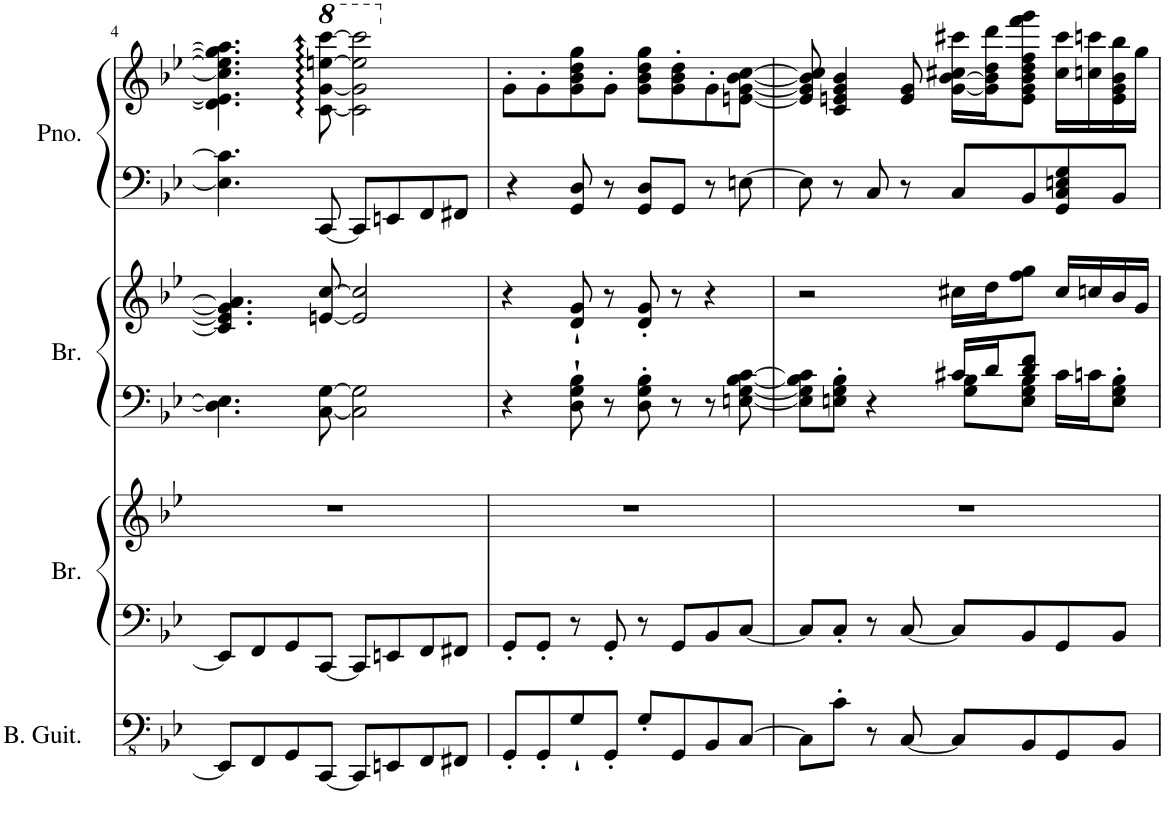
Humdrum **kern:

**kern	**kern	**kern	**kern	**kern	**kern	**kern
*part4	*part3	*part3	*part2	*part2	*part1	*part1
*staff7	*staff6	*staff5	*staff4	*staff3	*staff2	*staff1
*I"Bass Guitar	*I"Brass	*	*I"Brass	*	*I"Piano	*
*I'B. Guit.	*I'Br.	*	*I'Br.	*	*I'Pno.	*
!!LO:PB:g=z
*clefFv4	*clefF4	*clefG2	*clefF4	*clefG2	*clefF4	*clefG2
*k[b-e-]	*k[b-e-]	*k[b-e-]	*k[b-e-]	*k[b-e-]	*k[b-e-]	*k[b-e-]
*M4/4	*M4/4	*M4/4	*M4/4	*M4/4	*M4/4	*M4/4
=4	=4	=4	=4	=4	=4	=4
8EEE/L]	8EE/L]	1r	4.D\] 4.E\]	4.c/] 4.e/] 4.g/] 4.a/]	4.E\] 4.c\]	4.d\] 4.e\] 4.cc\] 4.ee\] 4.gg\] 4.aa\]
8FFF/	8FF/	.	.	.	.	.
8GGG/	8GG/	.	.	.	.	.
*	*	*	*	*	*	*8va
[8CCC/J	[8CC/J	.	[8C\ [8G\	[8en/ [8cc/	[8CC/	[8cc\: [8gg\: [8eeen\: [8cccc\:
8CCC/L]	8CC/L]	.	2C\] 2G\]	2e/] 2cc/]	8CC/L]	2cc\] 2gg\] 2eee\] 2cccc\]
8EEEn/	8EEn/	.	.	.	8EEn/	.
8FFF/	8FF/	.	.	.	8FF/	.
8FFF#X/J	8FF#X/J	.	.	.	8FF#X/J	.
=5	=5	=5	=5	=5	=5	=5
*	*	*	*	*	*	*X8va
8GGG'/L	8GG'/L	1r	4r	4r	4r	8g'\L
8GGG'/	8GG'/J	.	.	.	.	8g'\
8GG`/	8r	.	8D\` 8G\` 8B-\`	8d/` 8g/`	8GG/ 8D/	8g\ 8b-\ 8dd\ 8gg\
8GGG'/J	8GG'/	.	8r	8r	8r	8g'\J
8GG'/L	8r	.	8D\' 8G\' 8B-\'	8d/' 8g/'	8GG/ 8D/L	8g\ 8b-\ 8dd\ 8gg\L
8GGG/	8GG/L	.	8r	8r	8GG/J	8g\' 8b-\' 8dd\'
8BBB-/	8BB-/	.	8r	4r	8r	8g'\
[8CC/J	[8C/J	.	[8En\ [8G\ [8B-\ [8c\	.	[8En\	[8en\ [8g\ [8b-\ [8cc\J
=6	=6	=6	=6	=6	=6	=6
*	*	*	*^	*	*	*
8CC\L]	8C/L]	1r	8E\] 8G\] 8B-\] 8c\]L	2ryy	2r	8E\]	8e/] 8g/] 8b-/] 8cc/]
8C'\J	8C'/J	.	8En\' 8G\' 8B-\'J	.	.	8r	4c/ 4en/ 4g/ 4b-/
8r	8r	.	4r	.	.	8C/	.
[8CC/	[8C/	.	.	.	.	8r	8e/ 8g/
8CC/L]	8C/L]	.	16c#X/LL	8G\ 8B-\L	16cc#X\LL	8C/L	[16g\ [16b-\ 16cc#X\ 16ccc#X\LL
.	.	.	16d/J	.	16dd\J	.	16g\] 16b-\] 16dd\ 16ddd\J
8BBB-/	8BB-/	.	8d/ 8f/J	8E\ 8G\ 8B-\J	8ff\ 8gg\J	8BB-/	8e\ 8g\ 8b-\ 8dd\ 8ff\ 8fff\ 8ggg\J
8GGG/	8GG/	.	16c#\LL	4ryy	16cc#/LL	8GG/ 8C/ 8En/ 8G/	16cc#\ 16ccc#\LL
.	.	.	16cn\J	.	16ccn/	.	16ccn\ 16cccn\
8BBB-/J	8BB-/J	.	8E\' 8G\' 8B-\'J	.	16b-/	8BB-/J	16e\ 16g\ 16b-\ 16bb-\
.	.	.	.	.	16g/JJ	.	16gg\JJ
*	*	*	*v	*v	*	*	*
=	=	=	=	=	=	=
*-	*-	*-	*-	*-	*-	*-
